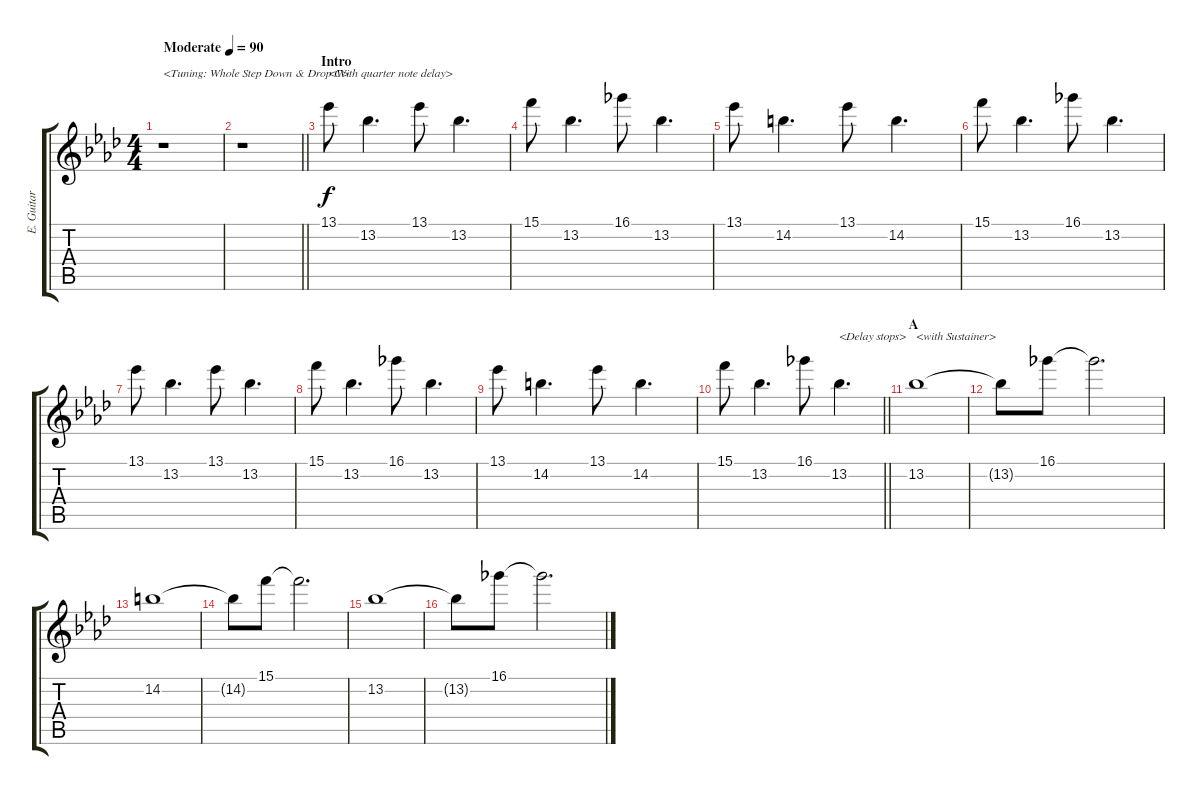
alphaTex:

\track ("E. Guitar I" "E. Guitar ") {instrument overdrivenguitar}
\staff {score tabs}
\tuning (D4 A3 F3 C3 G2 C2) {hide}
\ts (4 4)
\tempo (90 "Moderate")
\clef g2
\ks ab
r.1{txt "<Tuning: Whole Step Down & Drop C>" dy f instrument overdrivenguitar} |
\barLineRight lightlight
r.1 |
\section ("" "Intro")
13.1.8{txt "<With quarter note delay>"} 13.2.4{d} 13.1.8 13.2.4{d} |
15.1.8 13.2.4{d} 16.1.8 13.2.4{d} |
13.1.8 14.2.4{d} 13.1.8 14.2.4{d} |
15.1.8 13.2.4{d} 16.1.8 13.2.4{d} |
13.1.8 13.2.4{d} 13.1.8 13.2.4{d} |
15.1.8 13.2.4{d} 16.1.8 13.2.4{d} |
13.1.8 14.2.4{d} 13.1.8 14.2.4{d} |
\barLineRight lightlight
15.1.8 13.2.4{d} 16.1.8 13.2.4{d txt "<Delay stops>"} |
\section ("" "A")
13.2.1{txt "<with Sustainer>"} |
13.2{t}.8 16.1.8 16.1{t}.2{d} |
14.2.1 |
14.2{t}.8 15.1.8 15.1{t}.2{d} |
13.2.1 |
13.2{t}.8 16.1.8 16.1{t}.2{d}
